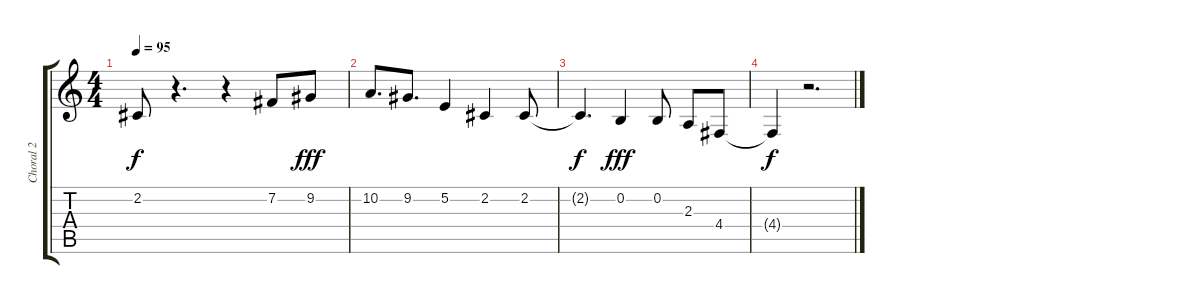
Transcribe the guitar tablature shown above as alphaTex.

\track ("Choral 2" "Choral 2") {instrument clarinet}
\staff {score tabs}
\tuning (E4 B3 G3 D3 A2 E2) {hide}
\ts (4 4)
\tempo 95
\clef g2
\ks c
2.2{t}.8{dy f} r.4{d} r.4 7.2.8 9.2.8{dy fff} |
10.2.8{d} 9.2.8{d} 5.2.4 2.2.4 2.2.8 |
2.2{t}.4{d dy f} 0.2.4{dy fff} 0.2.8 2.3.8 4.4.8 |
4.4{t}.4{dy f} r.2{d}
